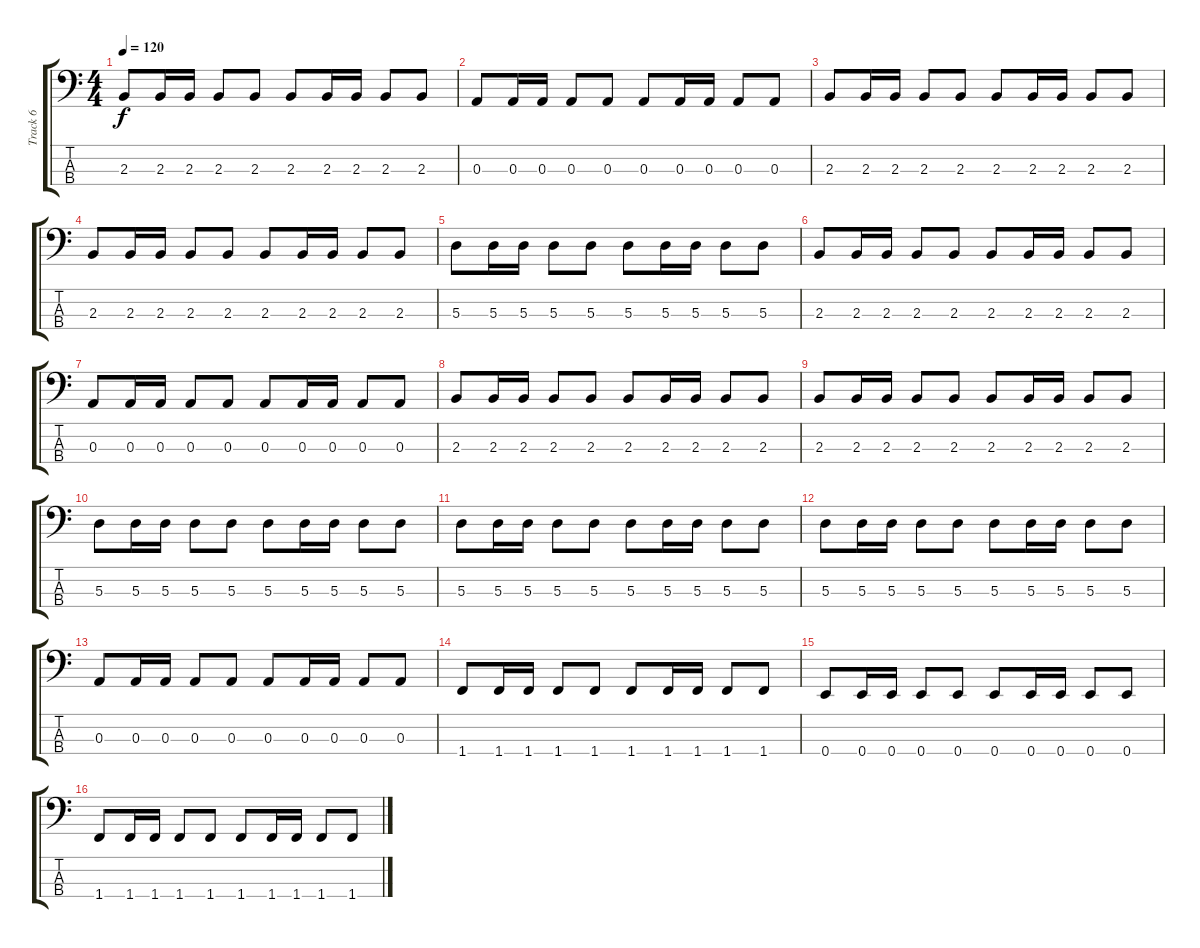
\track ("Track 6" "Track 6") {instrument electricbassfinger}
\staff {score tabs}
\tuning (G2 D2 A1 E1) {hide}
\ts (4 4)
\tempo 120
\clef f4
\ks c
2.3.8{dy f} 2.3.16 2.3.16 2.3.8 2.3.8 2.3.8 2.3.16 2.3.16 2.3.8 2.3.8 |
0.3.8 0.3.16 0.3.16 0.3.8 0.3.8 0.3.8 0.3.16 0.3.16 0.3.8 0.3.8 |
2.3.8 2.3.16 2.3.16 2.3.8 2.3.8 2.3.8 2.3.16 2.3.16 2.3.8 2.3.8 |
2.3.8 2.3.16 2.3.16 2.3.8 2.3.8 2.3.8 2.3.16 2.3.16 2.3.8 2.3.8 |
5.3.8 5.3.16 5.3.16 5.3.8 5.3.8 5.3.8 5.3.16 5.3.16 5.3.8 5.3.8 |
2.3.8 2.3.16 2.3.16 2.3.8 2.3.8 2.3.8 2.3.16 2.3.16 2.3.8 2.3.8 |
0.3.8 0.3.16 0.3.16 0.3.8 0.3.8 0.3.8 0.3.16 0.3.16 0.3.8 0.3.8 |
2.3.8 2.3.16 2.3.16 2.3.8 2.3.8 2.3.8 2.3.16 2.3.16 2.3.8 2.3.8 |
2.3.8 2.3.16 2.3.16 2.3.8 2.3.8 2.3.8 2.3.16 2.3.16 2.3.8 2.3.8 |
5.3.8 5.3.16 5.3.16 5.3.8 5.3.8 5.3.8 5.3.16 5.3.16 5.3.8 5.3.8 |
5.3.8 5.3.16 5.3.16 5.3.8 5.3.8 5.3.8 5.3.16 5.3.16 5.3.8 5.3.8 |
5.3.8 5.3.16 5.3.16 5.3.8 5.3.8 5.3.8 5.3.16 5.3.16 5.3.8 5.3.8 |
0.3.8 0.3.16 0.3.16 0.3.8 0.3.8 0.3.8 0.3.16 0.3.16 0.3.8 0.3.8 |
1.4.8 1.4.16 1.4.16 1.4.8 1.4.8 1.4.8 1.4.16 1.4.16 1.4.8 1.4.8 |
0.4.8 0.4.16 0.4.16 0.4.8 0.4.8 0.4.8 0.4.16 0.4.16 0.4.8 0.4.8 |
1.4.8 1.4.16 1.4.16 1.4.8 1.4.8 1.4.8 1.4.16 1.4.16 1.4.8 1.4.8
